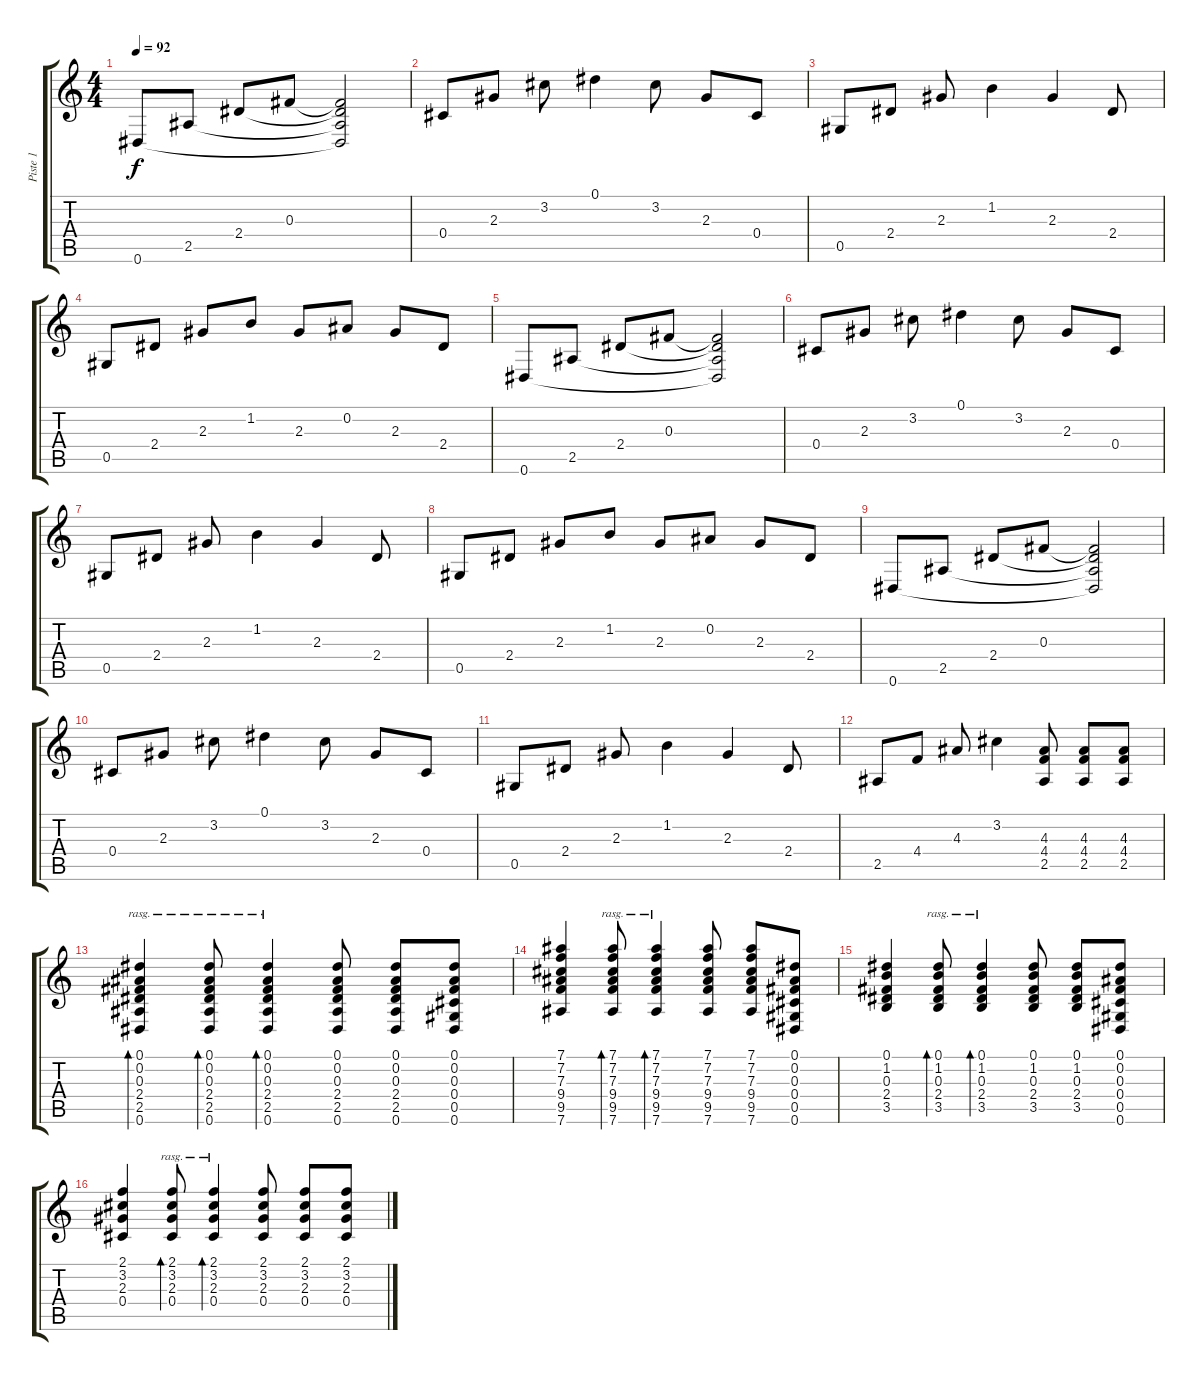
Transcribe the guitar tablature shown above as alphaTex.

\track ("Piste 1" "Piste 1") {instrument acousticguitarnylon}
\staff {score tabs}
\tuning (Eb4 Bb3 Gb3 Db3 Ab2 Eb2) {hide}
\ts (4 4)
\tempo 92
\clef g2
\ks c
0.6.8{dy f} 2.5.8 2.4.8 0.3.8 (0.3{t} 2.4{t} 2.5{t} 0.6{t}).2 |
0.4.8 2.3.8 3.2.8 0.1.4 3.2.8 2.3.8 0.4.8 |
0.5.8 2.4.8 2.3.8 1.2.4 2.3.4 2.4.8 |
0.5.8 2.4.8 2.3.8 1.2.8 2.3.8 0.2.8 2.3.8 2.4.8 |
0.6.8 2.5.8 2.4.8 0.3.8 (0.3{t} 2.4{t} 2.5{t} 0.6{t}).2 |
0.4.8 2.3.8 3.2.8 0.1.4 3.2.8 2.3.8 0.4.8 |
0.5.8 2.4.8 2.3.8 1.2.4 2.3.4 2.4.8 |
0.5.8 2.4.8 2.3.8 1.2.8 2.3.8 0.2.8 2.3.8 2.4.8 |
0.6.8 2.5.8 2.4.8 0.3.8 (0.3{t} 2.4{t} 2.5{t} 0.6{t}).2 |
0.4.8 2.3.8 3.2.8 0.1.4 3.2.8 2.3.8 0.4.8 |
0.5.8 2.4.8 2.3.8 1.2.4 2.3.4 2.4.8 |
2.5.8 4.4.8 4.3.8 3.2.4 (4.3 4.4 2.5).8 (4.3 4.4 2.5).8 (4.3 4.4 2.5).8 |
(0.1 0.2 0.3 2.4 2.5 0.6).4{bd 30 rasg ii} (0.1 0.2 0.3 2.4 2.5 0.6).8{bd 120 rasg ii} (0.1 0.2 0.3 2.4 2.5 0.6).4{bd 30 rasg ii} (0.1 0.2 0.3 2.4 2.5 0.6).8 (0.1 0.2 0.3 2.4 2.5 0.6).8 (0.1 0.2 0.3 0.4 0.5 0.6).8 |
(7.1 7.2 7.3 9.4 9.5 7.6).4 (7.1 7.2 7.3 9.4 9.5 7.6).8{bd 120 rasg ii} (7.1 7.2 7.3 9.4 9.5 7.6).4{bd 30 rasg ii} (7.1 7.2 7.3 9.4 9.5 7.6).8 (7.1 7.2 7.3 9.4 9.5 7.6).8 (0.1 0.2 0.3 0.4 0.5 0.6).8 |
(0.1 1.2 0.3 2.4 3.5).4 (0.1 1.2 0.3 2.4 3.5).8{bd 120 rasg ii} (0.1 1.2 0.3 2.4 3.5).4{bd 30 rasg ii} (0.1 1.2 0.3 2.4 3.5).8 (0.1 1.2 0.3 2.4 3.5).8 (0.1 0.2 0.3 0.4 0.5 0.6).8 |
(2.1 3.2 2.3 0.4).4 (2.1 3.2 2.3 0.4).8{bd 120 rasg ii} (2.1 3.2 2.3 0.4).4{bd 30 rasg ii} (2.1 3.2 2.3 0.4).8 (2.1 3.2 2.3 0.4).8 (2.1 3.2 2.3 0.4).8
